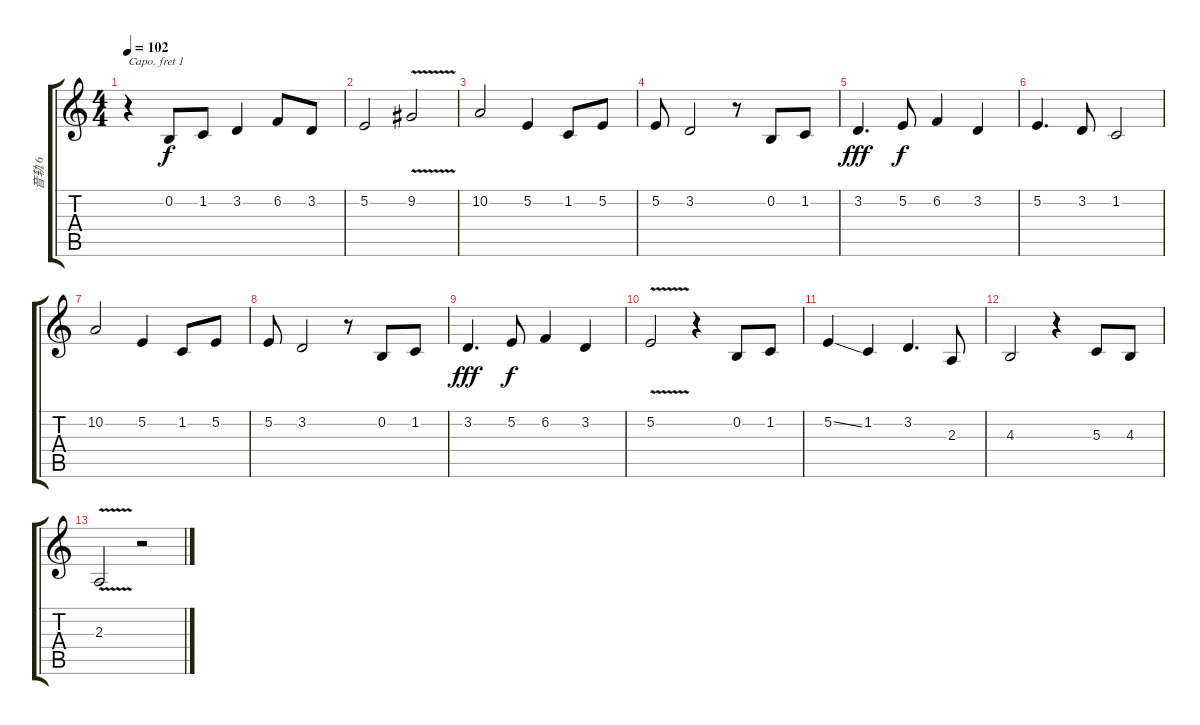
\track ("音轨 6" "音轨 6") {instrument lead2sawtooth}
\staff {score tabs}
\capo 1
\tuning (Eb4 Bb3 Gb3 Db3 Ab2 Eb2) {hide}
\ts (4 4)
\tempo 102
\clef g2
\ks c
r.4{dy f} 0.2.8 1.2.8 3.2.4 6.2.8 3.2.8 |
5.2.2 9.2{v}.2 |
10.2.2 5.2.4 1.2.8 5.2.8 |
5.2.8 3.2.2 r.8 0.2.8 1.2.8 |
3.2.4{d dy fff} 5.2.8{dy f} 6.2.4 3.2.4 |
5.2.4{d} 3.2.8 1.2.2 |
10.2.2 5.2.4 1.2.8 5.2.8 |
5.2.8 3.2.2 r.8 0.2.8 1.2.8 |
3.2.4{d dy fff} 5.2.8{dy f} 6.2.4 3.2.4 |
5.2{v}.2 r.4 0.2.8 1.2.8 |
5.2{ss}.4 1.2.4 3.2.4{d} 2.3.8 |
4.3.2 r.4 5.3.8 4.3.8 |
2.3{v}.2 r.2
